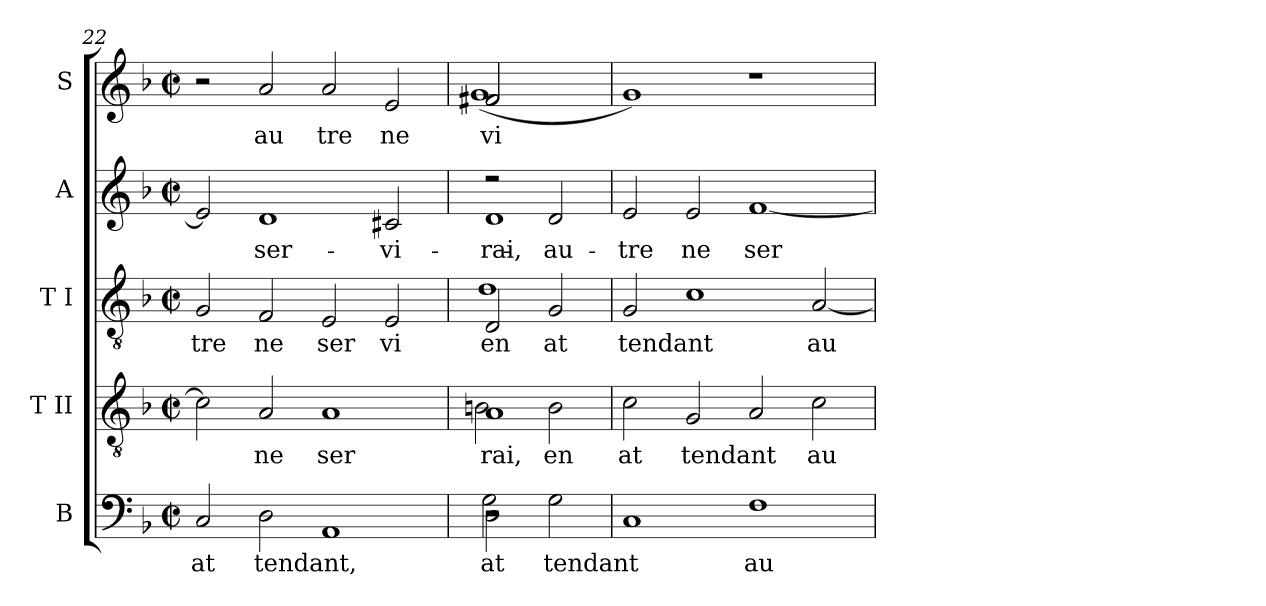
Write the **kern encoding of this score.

**kern	**text	**kern	**text	**kern	**text	**kern	**text	**kern	**text
*part5	*part5	*part4	*part4	*part3	*part3	*part2	*part2	*part1	*part1
*staff5	*staff5	*staff4	*staff4	*staff3	*staff3	*staff2	*staff2	*staff1	*staff1
*I"B	*	*I"T II	*	*I"T I	*	*I"A	*	*I"S	*
*clefF4	*	*clefGv2	*	*clefGv2	*	*clefG2	*	*clefG2	*
*k[b-]	*	*k[b-]	*	*k[b-]	*	*k[b-]	*	*k[b-]	*
*F:	*	*F:	*	*F:	*	*F:	*	*F:	*
*M2/2	*	*M2/2	*	*M2/2	*	*M2/2	*	*M2/2	*
*met(c|)	*	*met(c|)	*	*met(c|)	*	*met(c|)	*	*met(c|)	*
=22	=22	=22	=22	=22	=22	=22	=22	=22	=22
!	!LO:LY:b:cj	!	!	!	!LO:LY:b:cj	!	!	!	!
2C/	at	2c\]	.	2G/	tre	2e/]	.	2r	.
!	!LO:LY:b	!	!LO:LY:b:cj	!	!LO:LY:b:cj	!	!LO:LY:b:cj	!	!LO:LY:b:cj
2D\	tendant,	2A/	ne	2F/	ne	1d	ser-	2a/	au
!	!	!	!LO:LY:b:cj	!	!LO:LY:b:cj	!	!	!	!LO:LY:b:cj
1AA	.	1A	ser	2E/	ser	.	.	2a/	tre
!	!	!	!	!	!LO:LY:b:cj	!	!LO:LY:b:cj	!	!LO:LY:b:cj
.	.	.	.	2E/	vi	2c#/	-vi-	2e/	ne
=23	=23	=23	=23	=23	=23	=23	=23	=23	=23
*^	*	*	*	*	*	*	*	*	*
!	!	!LO:LY:b:cj	!	!	!	!	!	!	!	!
*	*^	*	*	*	*	*	*	*	*	*
!	!	!	!LO:LY:b:cj	!	!LO:LY:b:cj	!	!	!	!	!	!
*	*	*	*	*^	*	*	*	*	*	*	*
!	!	!	!	!	!	!LO:LY:b:cj	!	!LO:LY:b:cj	!	!	!	!
*	*	*	*	*	*	*	*^	*	*	*	*	*
!	!	!	!	!	!	!	!	!	!LO:LY:b:cj	!	!LO:LY:b:cj	!	!LO:LY:b:cj
*	*	*	*	*	*	*	*	*	*	*^	*	*^	*
!	!	!	!	!	!	!	!	!	!	!	!	!	!	!	!LO:LY:b:cj
*	*	*	*	*	*	*	*	*	*	*	*	*	*	*^	*
!	!	!	!	!	!	!	!	!	!	!	!	!	!	!	!	!LO:LY:b:cj
2r	2D\	2G\	at	1A	2Bn\	rai,	2D/	1d	en	2r	1d	-rai,	2f#X/	(<1g	2f#/	vi
!	!	!	!LO:LY:b	!	!	!LO:LY:b:cj	!	!	!LO:LY:b:cj	!	!	!LO:LY:b:cj	!	!	!	!
2ryy	2G\	2ryy	tendant	.	2B\	en	2G/	.	at	2d/	.	au-	2ryy	.	2ryy	.
*	*	*	*	*	*	*	*v	*v	*	*	*	*	*	*	*	*
*	*	*	*	*	*	*	*	*	*v	*v	*	*	*	*	*
=24	=24	=24	=24	=24	=24	=24	=24	=24	=24	=24	=24	=24	=24	=24
!	!	!	!	!	!	!LO:LY:b:cj	!	!LO:LY:b	!	!LO:LY:b:cj	!	!	!	!
*v	*v	*v	*	*	*	*	*	*	*	*	*v	*v	*v	*
*	*	*v	*v	*	*	*	*	*	*	*
1C	.	2c\	at	2G/	tendant	2e/	-tre	1g)	.
!	!	!	!LO:LY:b	!	!	!	!LO:LY:b:cj	!	!
.	.	2G/	tendant	1c	.	2e/	ne	.	.
!	!LO:LY:b:cj	!	!	!	!	!	!LO:LY:b:cj	!	!
1F	au	2A/	.	.	.	[<1f	ser-	1r	.
!	!	!	!LO:LY:b:cj	!	!LO:LY:b:cj	!	!	!	!
.	.	2c\	au	[<2A/	au	.	.	.	.
=	=	=	=	=	=	=	=	=	=
*-	*-	*-	*-	*-	*-	*-	*-	*-	*-
